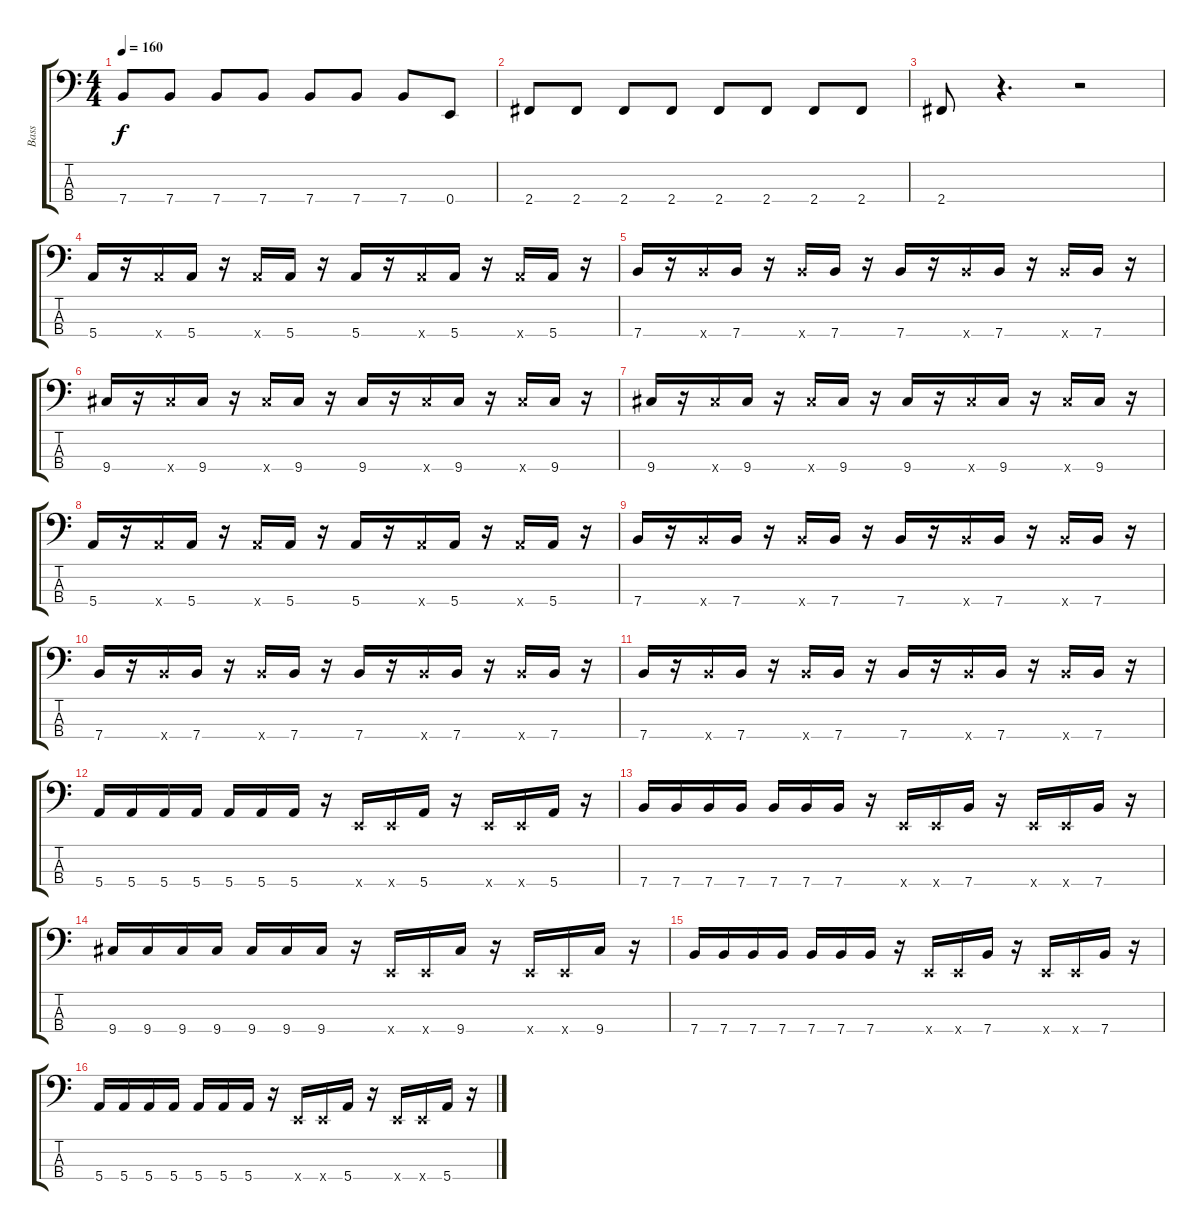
\track ("Bass" "Bass") {instrument electricbassfinger}
\staff {score tabs}
\tuning (G2 D2 A1 E1) {hide}
\ts (4 4)
\tempo 160
\clef f4
\ks c
7.4.8{dy f} 7.4.8 7.4.8 7.4.8 7.4.8 7.4.8 7.4.8 0.4.8 |
2.4.8 2.4.8 2.4.8 2.4.8 2.4.8 2.4.8 2.4.8 2.4.8 |
2.4.8 r.4{d} r.2 |
5.4.16 r.16 5.4{x}.16 5.4.16 r.16 5.4{x}.16 5.4.16 r.16 5.4.16 r.16 5.4{x}.16 5.4.16 r.16 5.4{x}.16 5.4.16 r.16 |
7.4.16 r.16 7.4{x}.16 7.4.16 r.16 7.4{x}.16 7.4.16 r.16 7.4.16 r.16 7.4{x}.16 7.4.16 r.16 7.4{x}.16 7.4.16 r.16 |
9.4.16 r.16 9.4{x}.16 9.4.16 r.16 9.4{x}.16 9.4.16 r.16 9.4.16 r.16 9.4{x}.16 9.4.16 r.16 9.4{x}.16 9.4.16 r.16 |
9.4.16 r.16 9.4{x}.16 9.4.16 r.16 9.4{x}.16 9.4.16 r.16 9.4.16 r.16 9.4{x}.16 9.4.16 r.16 9.4{x}.16 9.4.16 r.16 |
5.4.16 r.16 5.4{x}.16 5.4.16 r.16 5.4{x}.16 5.4.16 r.16 5.4.16 r.16 5.4{x}.16 5.4.16 r.16 5.4{x}.16 5.4.16 r.16 |
7.4.16 r.16 7.4{x}.16 7.4.16 r.16 7.4{x}.16 7.4.16 r.16 7.4.16 r.16 7.4{x}.16 7.4.16 r.16 7.4{x}.16 7.4.16 r.16 |
7.4.16 r.16 7.4{x}.16 7.4.16 r.16 7.4{x}.16 7.4.16 r.16 7.4.16 r.16 7.4{x}.16 7.4.16 r.16 7.4{x}.16 7.4.16 r.16 |
7.4.16 r.16 7.4{x}.16 7.4.16 r.16 7.4{x}.16 7.4.16 r.16 7.4.16 r.16 7.4{x}.16 7.4.16 r.16 7.4{x}.16 7.4.16 r.16 |
5.4.16 5.4.16 5.4.16 5.4.16 5.4.16 5.4.16 5.4.16 r.16 0.4{x}.16 0.4{x}.16 5.4.16 r.16 0.4{x}.16 0.4{x}.16 5.4.16 r.16 |
7.4.16 7.4.16 7.4.16 7.4.16 7.4.16 7.4.16 7.4.16 r.16 0.4{x}.16 0.4{x}.16 7.4.16 r.16 0.4{x}.16 0.4{x}.16 7.4.16 r.16 |
9.4.16 9.4.16 9.4.16 9.4.16 9.4.16 9.4.16 9.4.16 r.16 0.4{x}.16 0.4{x}.16 9.4.16 r.16 0.4{x}.16 0.4{x}.16 9.4.16 r.16 |
7.4.16 7.4.16 7.4.16 7.4.16 7.4.16 7.4.16 7.4.16 r.16 0.4{x}.16 0.4{x}.16 7.4.16 r.16 0.4{x}.16 0.4{x}.16 7.4.16 r.16 |
5.4.16 5.4.16 5.4.16 5.4.16 5.4.16 5.4.16 5.4.16 r.16 0.4{x}.16 0.4{x}.16 5.4.16 r.16 0.4{x}.16 0.4{x}.16 5.4.16 r.16
